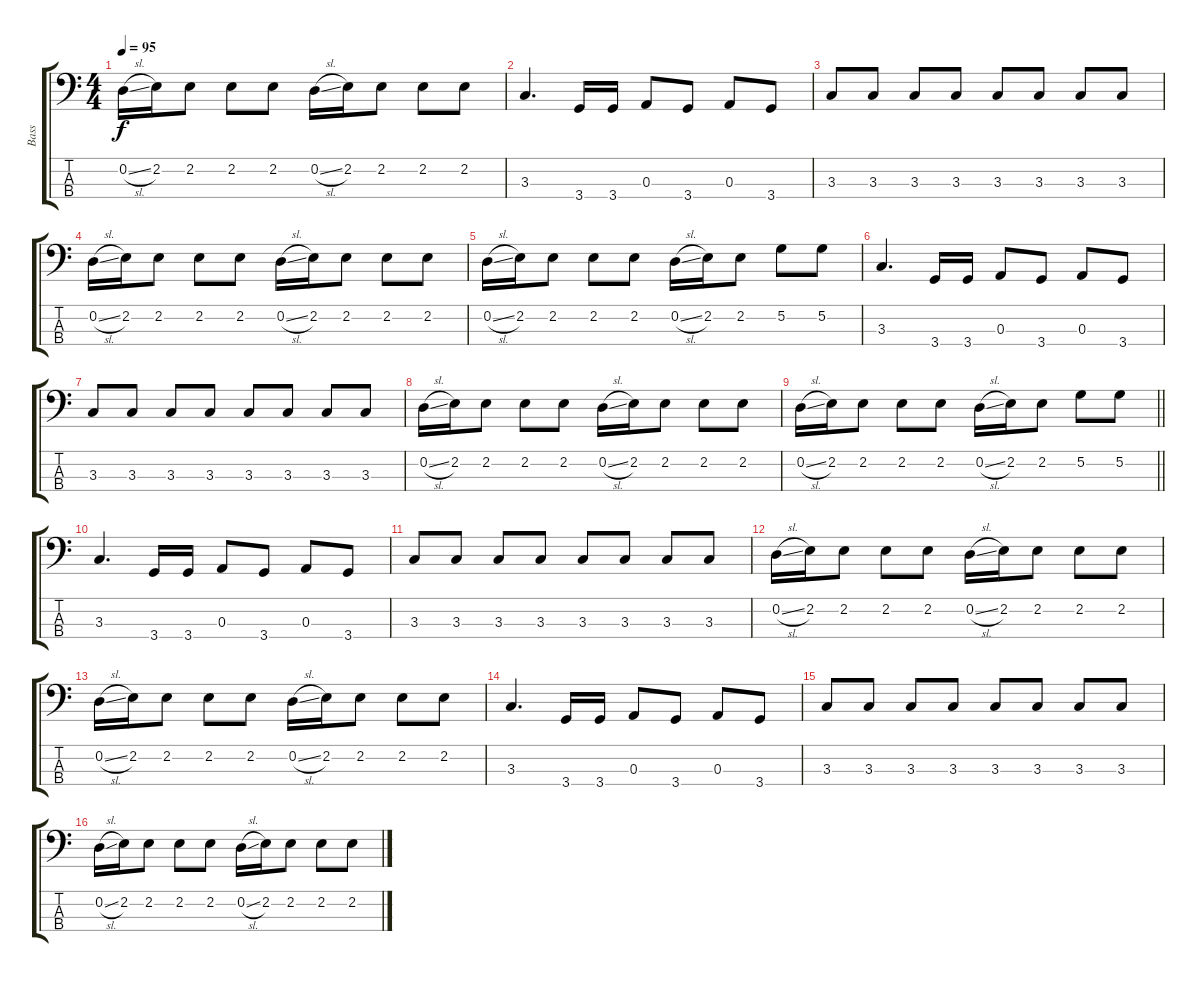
\track ("Bass" "Bass") {instrument electricbassfinger}
\staff {score tabs}
\tuning (G2 D2 A1 E1) {hide}
\ts (4 4)
\tempo 95
\clef f4
\ks c
0.2{sl}.16{dy f} 2.2.16 2.2.8 2.2.8 2.2.8 0.2{sl}.16 2.2.16 2.2.8 2.2.8 2.2.8 |
3.3.4{d} 3.4.16 3.4.16 0.3.8 3.4.8 0.3.8 3.4.8 |
3.3.8 3.3.8 3.3.8 3.3.8 3.3.8 3.3.8 3.3.8 3.3.8 |
0.2{sl}.16 2.2.16 2.2.8 2.2.8 2.2.8 0.2{sl}.16 2.2.16 2.2.8 2.2.8 2.2.8 |
0.2{sl}.16 2.2.16 2.2.8 2.2.8 2.2.8 0.2{sl}.16 2.2.16 2.2.8 5.2.8 5.2.8 |
3.3.4{d} 3.4.16 3.4.16 0.3.8 3.4.8 0.3.8 3.4.8 |
3.3.8 3.3.8 3.3.8 3.3.8 3.3.8 3.3.8 3.3.8 3.3.8 |
0.2{sl}.16 2.2.16 2.2.8 2.2.8 2.2.8 0.2{sl}.16 2.2.16 2.2.8 2.2.8 2.2.8 |
\barLineRight lightlight
0.2{sl}.16 2.2.16 2.2.8 2.2.8 2.2.8 0.2{sl}.16 2.2.16 2.2.8 5.2.8 5.2.8 |
3.3.4{d} 3.4.16 3.4.16 0.3.8 3.4.8 0.3.8 3.4.8 |
3.3.8 3.3.8 3.3.8 3.3.8 3.3.8 3.3.8 3.3.8 3.3.8 |
0.2{sl}.16 2.2.16 2.2.8 2.2.8 2.2.8 0.2{sl}.16 2.2.16 2.2.8 2.2.8 2.2.8 |
0.2{sl}.16 2.2.16 2.2.8 2.2.8 2.2.8 0.2{sl}.16 2.2.16 2.2.8 2.2.8 2.2.8 |
3.3.4{d} 3.4.16 3.4.16 0.3.8 3.4.8 0.3.8 3.4.8 |
3.3.8 3.3.8 3.3.8 3.3.8 3.3.8 3.3.8 3.3.8 3.3.8 |
0.2{sl}.16 2.2.16 2.2.8 2.2.8 2.2.8 0.2{sl}.16 2.2.16 2.2.8 2.2.8 2.2.8
